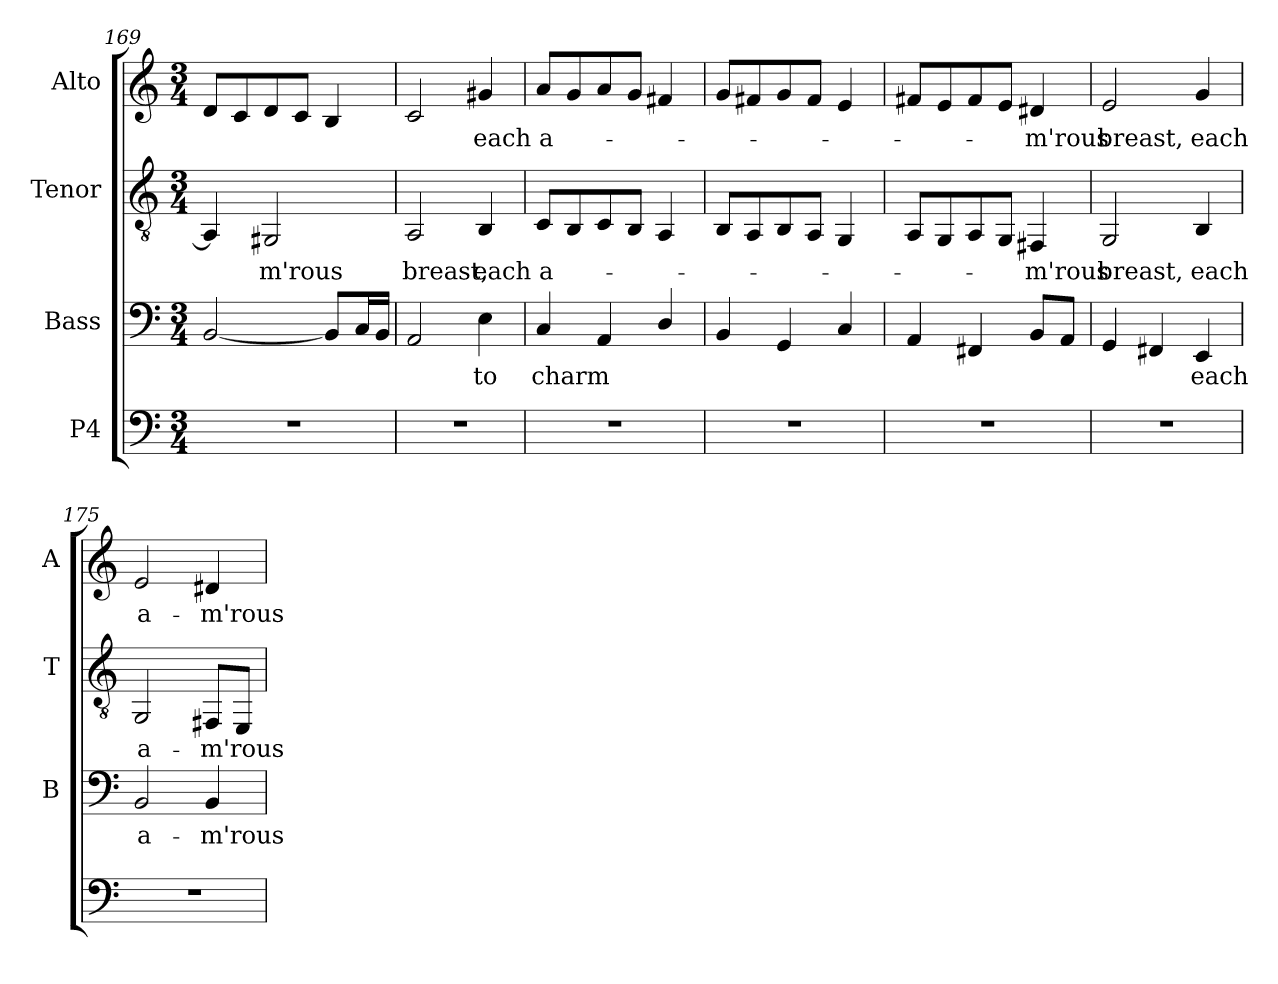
**kern	**kern	**text	**kern	**text	**kern	**text
*part4	*part3	*part3	*part2	*part2	*part1	*part1
*staff4	*staff3	*staff3	*staff2	*staff2	*staff1	*staff1
*I"P4	*I"Bass	*	*I"Tenor	*	*I"Alto	*
*	*I'B	*	*I'T	*	*I'A	*
*clefF4	*clefF4	*	*clefGv2	*	*clefG2	*
*k[]	*k[]	*	*k[]	*	*k[]	*
*a:	*a:	*	*a:	*	*a:	*
*M3/4	*M3/4	*	*M3/4	*	*M3/4	*
=169	=169	=169	=169	=169	=169	=169
!LO:N:vis=1	!	!	!	!	!	!
2.r	[<2BBi/	.	4AAi/]	.	8di/L	.
.	.	.	.	.	8ci/	.
!	!	!	!	!LO:LY:b:color=#000000	!	!
.	.	.	2GG#Xi/	-m'rous	8di/	.
.	.	.	.	.	8ci/J	.
.	8BBi/L]	.	.	.	4Bi/	.
.	16Ci/L	.	.	.	.	.
.	16BBi/JJ	.	.	.	.	.
=170	=170	=170	=170	=170	=170	=170
!LO:N:vis=1	!	!	!	!	!	!
!	!	!	!	!LO:LY:b:color=#000000	!	!
2.r	2AAi/	.	2AAi/	breast,	2ci/	.
!	!	!LO:LY:b:color=#000000	!	!	!	!
!	!	!	!	!LO:LY:b:color=#000000	!	!
!	!	!	!	!	!	!LO:LY:b:color=#000000
.	4Ei\	to	4BBi/	each	4g#Xi/	each
=171	=171	=171	=171	=171	=171	=171
!LO:N:vis=1	!	!	!	!	!	!
!	!	!LO:LY:b:color=#000000	!	!	!	!
!	!	!	!	!LO:LY:b:color=#000000	!	!
!	!	!	!	!	!	!LO:LY:b:color=#000000
2.r	4Ci/	charm	8Ci/L	a-	8ai/L	a-
.	.	.	8BBi/	.	8gi/	.
.	4AAi/	.	8Ci/	.	8ai/	.
.	.	.	8BBi/J	.	8gi/J	.
.	4Di/	.	4AAi/	.	4f#Xi/	.
!!LO:LB:g=z
=172	=172	=172	=172	=172	=172	=172
!LO:N:vis=1	!	!	!	!	!	!
2.r	4BBi/	.	8BBi/L	.	8gi/L	.
.	.	.	8AAi/	.	8f#Xi/	.
.	4GGi/	.	8BBi/	.	8gi/	.
.	.	.	8AAi/J	.	8f#i/J	.
.	4Ci/	.	4GGi/	.	4ei/	.
=173	=173	=173	=173	=173	=173	=173
!LO:N:vis=1	!	!	!	!	!	!
2.r	4AAi/	.	8AAi/L	.	8f#Xi/L	.
.	.	.	8GGi/	.	8ei/	.
.	4FF#Xi/	.	8AAi/	.	8f#i/	.
.	.	.	8GGi/J	.	8ei/J	.
!	!	!	!	!LO:LY:b:color=#000000	!	!
!	!	!	!	!	!	!LO:LY:b:color=#000000
.	8BBi/L	.	4FF#Xi/	-m'rous	4d#Xi/	-m'rous
.	8AAi/J	.	.	.	.	.
=174	=174	=174	=174	=174	=174	=174
!LO:N:vis=1	!	!	!	!	!	!
!	!	!	!	!LO:LY:b:color=#000000	!	!
!	!	!	!	!	!	!LO:LY:b:color=#000000
2.r	4GGi/	.	2GGi/	breast,	2ei/	breast,
.	4FF#Xi/	.	.	.	.	.
!	!	!LO:LY:b:color=#000000	!	!	!	!
!	!	!	!	!LO:LY:b:color=#000000	!	!
!	!	!	!	!	!	!LO:LY:b:color=#000000
.	4EEi/	each	4BBi/	each	4gi/	each
=175	=175	=175	=175	=175	=175	=175
!LO:N:vis=1	!	!	!	!	!	!
!	!	!LO:LY:b:color=#000000	!	!	!	!
!	!	!	!	!LO:LY:b:color=#000000	!	!
!	!	!	!	!	!	!LO:LY:b:color=#000000
2.r	2BBi/	a-	2GGi/	a-	2ei/	a-
!	!	!LO:LY:b:color=#000000	!	!	!	!
!	!	!	!	!LO:LY:b:color=#000000	!	!
!	!	!	!	!	!	!LO:LY:b:color=#000000
.	4BBi/	-m'rous	8FF#Xi/L	-m'rous	4d#Xi/	-m'rous
.	.	.	8EEi/J	.	.	.
=	=	=	=	=	=	=
*-	*-	*-	*-	*-	*-	*-
